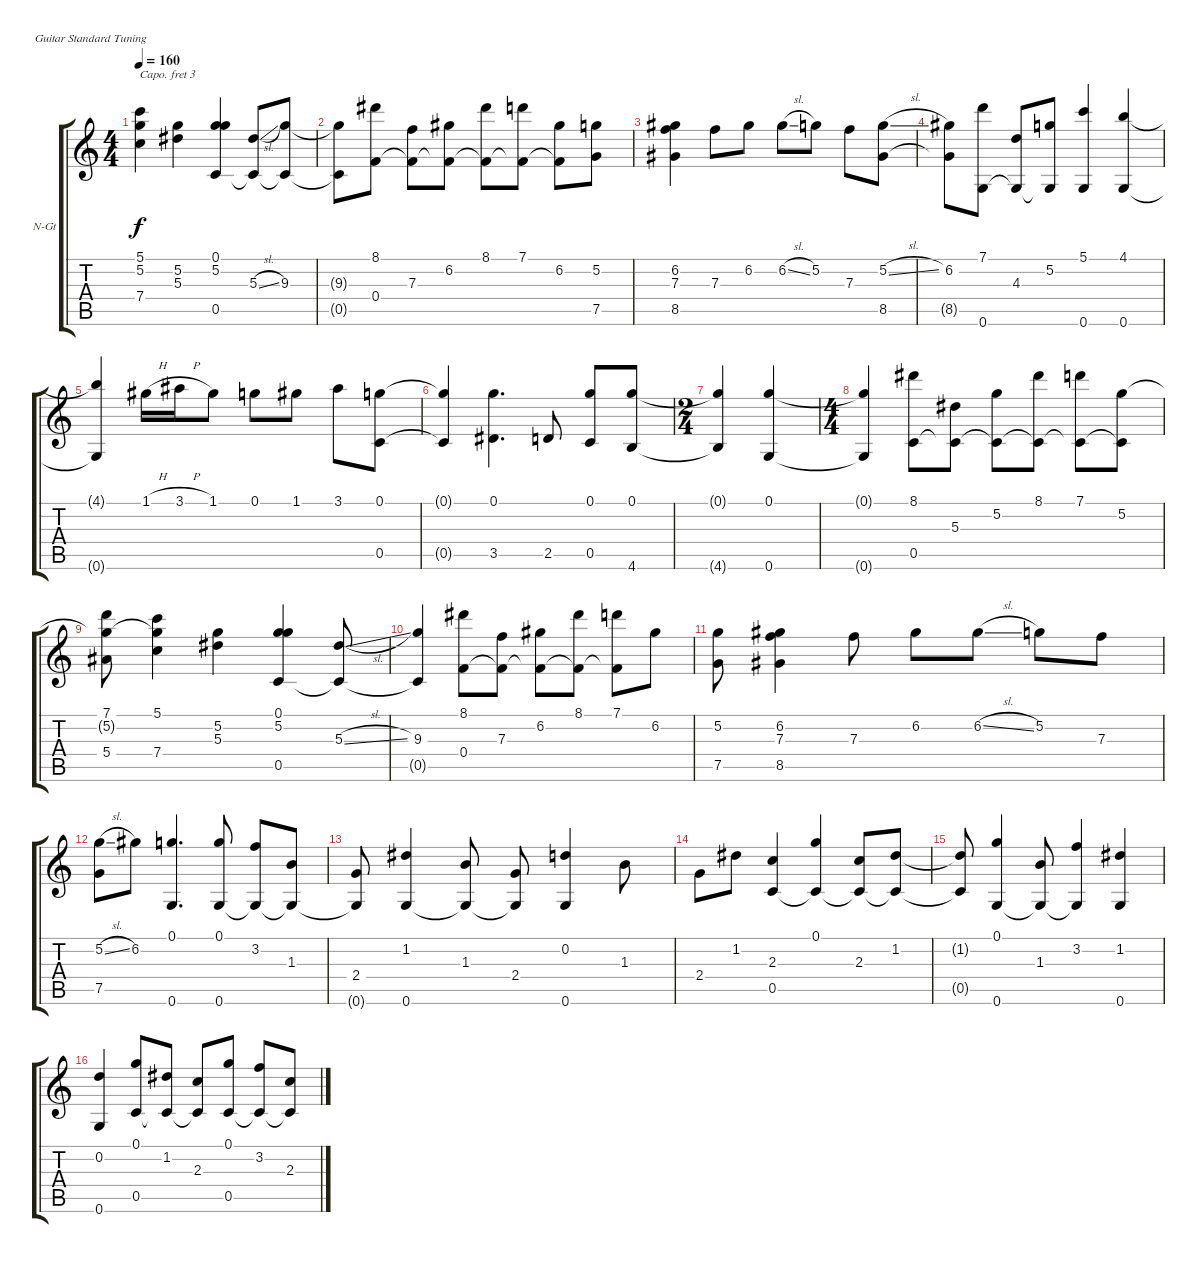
\bracketExtendMode groupsimilarinstruments
\firstSystemTrackNameOrientation horizontal
\otherSystemsTrackNameOrientation horizontal
\track ("Oscar Lopez" "N-Gt") {instrument acousticguitarnylon}
\staff {score tabs}
\capo 3
\tuning (E4 B3 G3 D3 A2 E2)
\ts (4 4)
\tempo 160
\clef g2
\ks c
(5.1 5.2{t} 7.4).4{dy f} (5.2 5.3).4 (0.1 5.2 0.5).4 (5.3{sl} 0.5{t}).8 (9.3 0.5{t}).8 |
(9.3{t} 0.5{t}).8 (8.1 0.4).8 (7.3 0.4{t}).8 (6.2 0.4{t}).8 (8.1 0.4{t}).8 (7.1 0.4{t}).8 (6.2 0.4{t}).8 (5.2 7.5).8 |
(6.2 7.3 8.5).4 7.3.8 6.2.8 6.2{sl}.8 5.2.8 7.3.8 (5.2{sl} 8.5).8 |
(6.2 8.5{t}).8 (7.1 0.6).8 (4.3 0.6{t}).8 (5.2 0.6{t}).8 (5.1 0.6).4 (4.1 0.6).4 |
(4.1{t} 0.6{t}).4 1.1{h}.16 3.1{h}.16 1.1.8 0.1.8 1.1.8 3.1.8 (0.1 0.5).8 |
(0.1{t} 0.5{t}).4 (0.1 3.5).4{d} 2.5.8 (0.1 0.5).8 (0.1 4.6).8 |
\ts (2 4)
(0.1{t} 4.6{t}).4 (0.1 0.6).4 |
\ts (4 4)
(0.1{t} 0.6{t}).4 (8.1 0.5).8 (5.3 0.5{t}).8 (5.2 0.5{t}).8 (8.1 0.5{t}).8 (7.1 0.5{t}).8 (5.2 0.5{t}).8 |
(7.1 5.4 5.2{t}).8 (5.1 5.2{t} 7.4).4 (5.2 5.3).4 (0.1 5.2 0.5).4 (5.3{sl} 0.5{t}).8 |
(9.3 0.5{t}).4 (8.1 0.4).8 (7.3 0.4{t}).8 (6.2 0.4{t}).8 (8.1 0.4{t}).8 (7.1 0.4{t}).8 6.2.8 |
(5.2 7.5).8 (6.2 7.3 8.5).4 7.3.8 6.2.8 6.2{sl}.8 5.2.8 7.3.8 |
(5.2{sl} 7.5).8 6.2.8 (0.1 0.6).4{d} (0.1 0.6).8 (3.2 0.6{t}).8 (1.3 0.6{t}).8 |
(2.4 0.6{t}).8 (1.2 0.6).4 (1.3 0.6{t}).8 (2.4 0.6{t}).8 (0.2 0.6).4 1.3.8 |
2.4.8 1.2.8 (2.3 0.5).4 (0.1 0.5{t}).4 (2.3 0.5{t}).8 (1.2 0.5{t}).8 |
(1.2{t} 0.5{t}).8 (0.1 0.6).4 (1.3 0.6{t}).8 (3.2 0.6{t}).4 (1.2 0.6).4 |
(0.2 0.6).4 (0.1 0.5).8 (1.2 0.5{t}).8 (2.3 0.5{t}).8 (0.1 0.5).8 (3.2 0.5{t}).8 (2.3 0.5{t}).8
